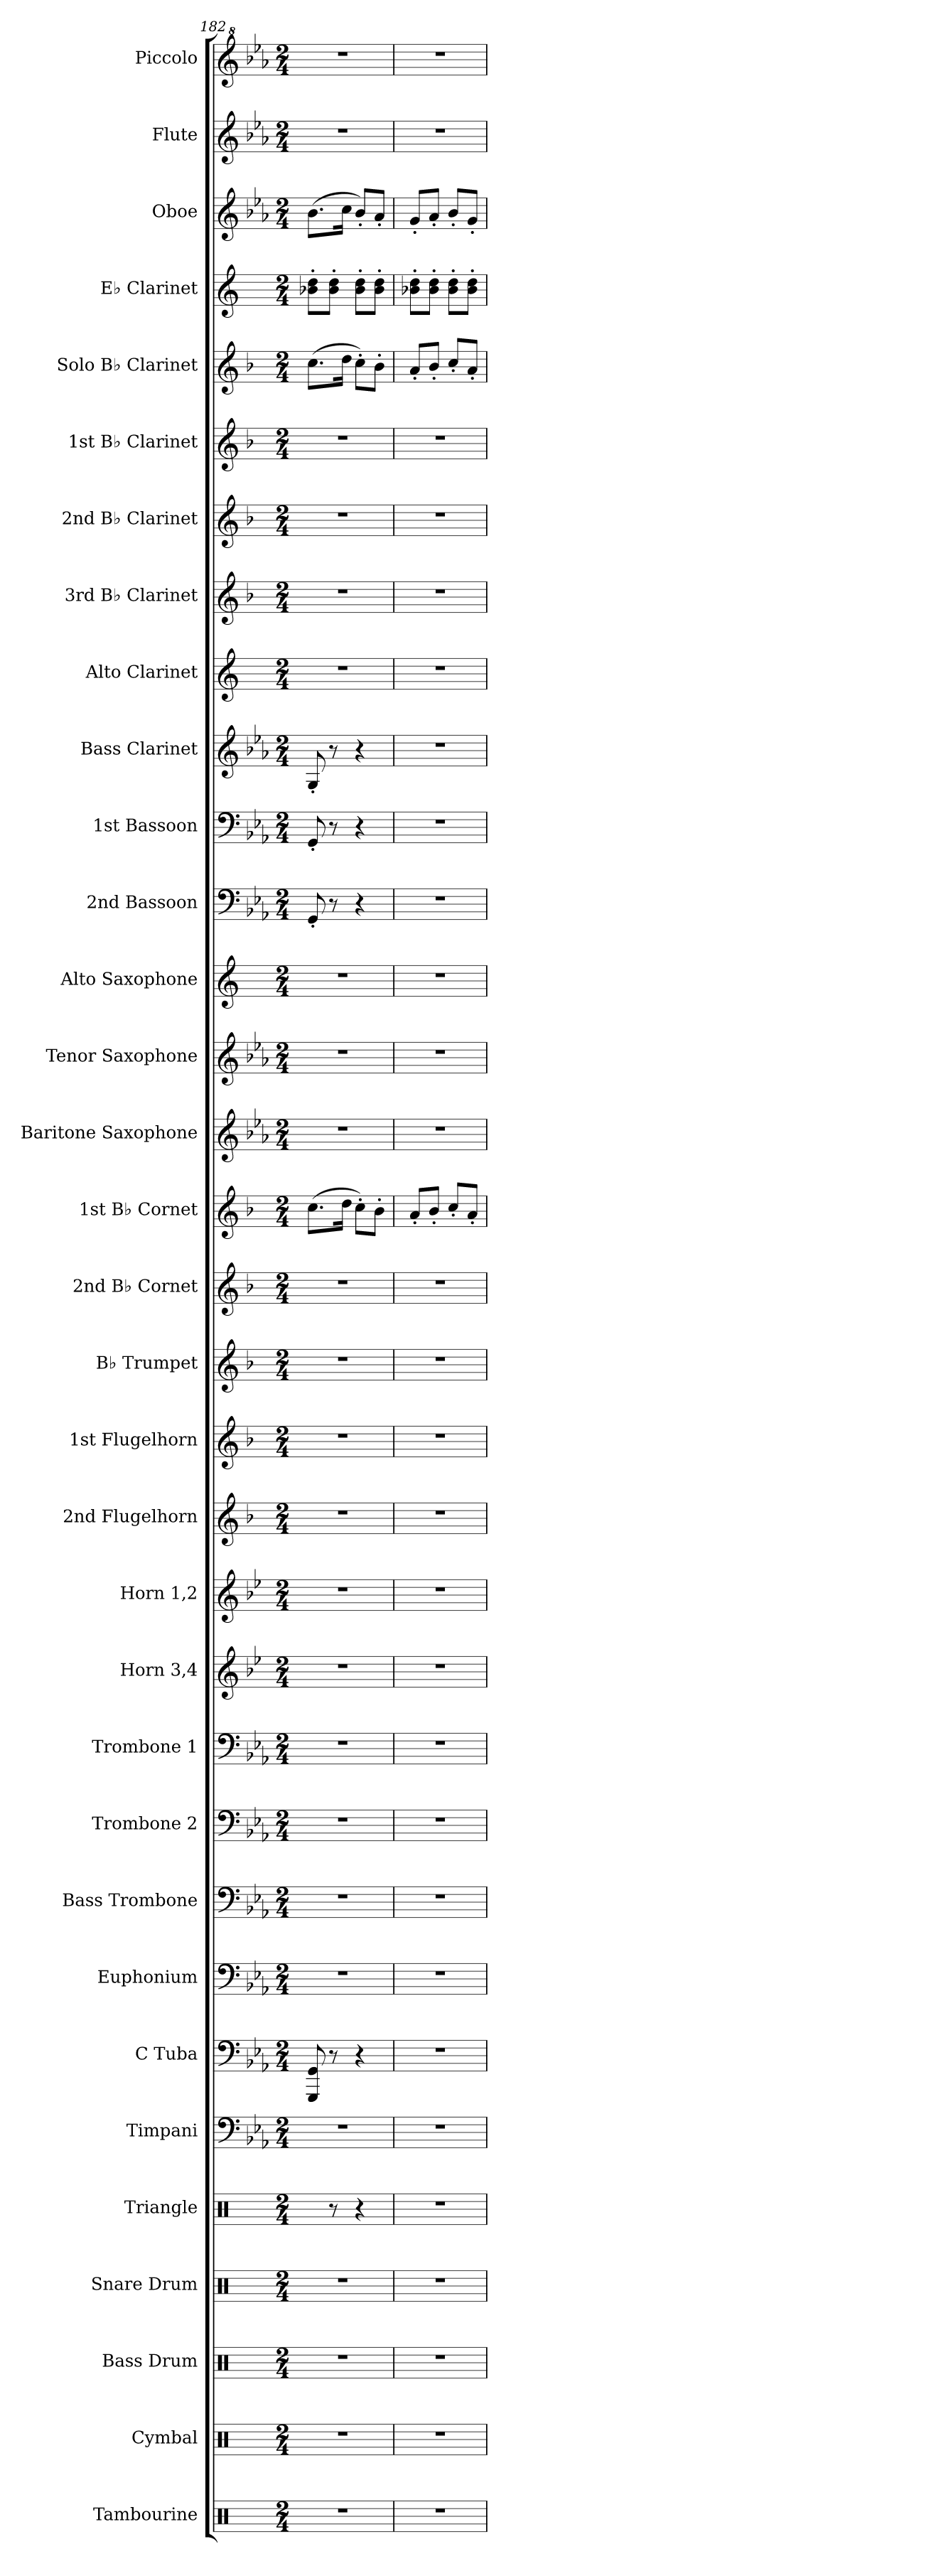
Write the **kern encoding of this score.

**kern	**kern	**kern	**kern	**kern	**kern	**kern	**kern	**kern	**kern	**kern	**kern	**kern	**kern	**kern	**kern	**kern	**kern	**kern	**kern	**kern	**kern	**kern	**kern	**kern	**kern	**kern	**kern	**kern	**kern	**kern	**kern	**kern
*part33	*part32	*part31	*part30	*part29	*part28	*part27	*part26	*part25	*part24	*part23	*part22	*part21	*part20	*part19	*part18	*part17	*part16	*part15	*part14	*part13	*part12	*part11	*part10	*part9	*part8	*part7	*part6	*part5	*part4	*part3	*part2	*part1
*staff33	*staff32	*staff31	*staff30	*staff29	*staff28	*staff27	*staff26	*staff25	*staff24	*staff23	*staff22	*staff21	*staff20	*staff19	*staff18	*staff17	*staff16	*staff15	*staff14	*staff13	*staff12	*staff11	*staff10	*staff9	*staff8	*staff7	*staff6	*staff5	*staff4	*staff3	*staff2	*staff1
*I"Tambourine	*I"Cymbal	*I"Bass Drum	*I"Snare Drum	*I"Triangle	*I"Timpani	*I"C Tuba	*I"Euphonium	*I"Bass Trombone	*I"Trombone 2	*I"Trombone 1	*I"Horn 3,4	*I"Horn 1,2	*I"2nd Flugelhorn	*I"1st Flugelhorn	*I"B♭ Trumpet	*I"2nd B♭ Cornet	*I"1st B♭ Cornet	*I"Baritone Saxophone	*I"Tenor Saxophone	*I"Alto Saxophone	*I"2nd Bassoon	*I"1st Bassoon	*I"Bass Clarinet	*I"Alto Clarinet	*I"3rd B♭ Clarinet	*I"2nd B♭ Clarinet	*I"1st B♭ Clarinet	*I"Solo B♭ Clarinet	*I"E♭ Clarinet	*I"Oboe	*I"Flute	*I"Piccolo
*I'Tamb.	*I'Cym.	*I'B. Dr.	*I'Sn. Dr.	*I'Trgl.	*I'Timp.	*I'C Tu.	*I'Eu.	*I'B. Trb.	*I'Trb. 2	*I'Trb. 1	*I'Hn. 3,4	*I'Hn. 1,2	*I'2nd Flghn.	*I'1st Flghn.	*I'B♭ Tpt.	*I'2nd B♭ Cnt.	*I'1st B♭ Cnt.	*I'Bar. Sax.	*I'T. Sax.	*I'A. Sax.	*I'2nd Bsn.	*I'1st Bsn.	*I'B. Cl.	*I'A. Cl.	*I'3rd B♭ Cl.	*I'2nd B♭ Cl.	*I'1st B♭ Cl.	*I'Solo B♭ Cl.	*I'E♭ Cl.	*I'Ob.	*I'Fl.	*I'Picc.
*clefX	*clefX	*clefX	*clefX	*clefX	*clefF4	*clefF4	*clefF4	*clefF4	*clefF4	*clefF4	*clefG2	*clefG2	*clefG2	*clefG2	*clefG2	*clefG2	*clefG2	*clefG2	*clefG2	*clefG2	*clefF4	*clefF4	*clefG2	*clefG2	*clefG2	*clefG2	*clefG2	*clefG2	*clefG2	*clefG2	*clefG2	*clefG^2
*	*	*	*	*	*	*	*	*	*	*	*ITrd4c7	*ITrd4c7	*ITrd1c2	*ITrd1c2	*ITrd1c2	*ITrd1c2	*ITrd1c2	*ITrd12c21	*ITrd8c14	*ITrd5c9	*	*	*ITrd8c14	*ITrd5c9	*ITrd1c2	*ITrd1c2	*ITrd1c2	*ITrd1c2	*ITrd-2c-3	*	*	*ITrd-7c-12
*k[]	*k[]	*k[]	*k[]	*k[]	*k[b-e-a-]	*k[b-e-a-]	*k[b-e-a-]	*k[b-e-a-]	*k[b-e-a-]	*k[b-e-a-]	*k[b-e-a-]	*k[b-e-a-]	*k[b-e-a-]	*k[b-e-a-]	*k[b-e-a-]	*k[b-e-a-]	*k[b-e-a-]	*k[b-e-a-]	*k[b-e-a-]	*k[b-e-a-]	*k[b-e-a-]	*k[b-e-a-]	*k[b-e-a-]	*k[b-e-a-]	*k[b-e-a-]	*k[b-e-a-]	*k[b-e-a-]	*k[b-e-a-]	*k[b-e-a-]	*k[b-e-a-]	*k[b-e-a-]	*k[b-e-a-]
*C:	*C:	*C:	*C:	*C:	*E-:	*E-:	*E-:	*E-:	*E-:	*E-:	*E-:	*E-:	*E-:	*E-:	*E-:	*E-:	*E-:	*E-:	*E-:	*E-:	*E-:	*E-:	*E-:	*E-:	*E-:	*E-:	*E-:	*E-:	*E-:	*E-:	*E-:	*E-:
*M2/4	*M2/4	*M2/4	*M2/4	*M2/4	*M2/4	*M2/4	*M2/4	*M2/4	*M2/4	*M2/4	*M2/4	*M2/4	*M2/4	*M2/4	*M2/4	*M2/4	*M2/4	*M2/4	*M2/4	*M2/4	*M2/4	*M2/4	*M2/4	*M2/4	*M2/4	*M2/4	*M2/4	*M2/4	*M2/4	*M2/4	*M2/4	*M2/4
=182	=182	=182	=182	=182	=182	=182	=182	=182	=182	=182	=182	=182	=182	=182	=182	=182	=182	=182	=182	=182	=182	=182	=182	=182	=182	=182	=182	=182	=182	=182	=182	=182
2r	2r	2r	2r	8R\]	2r	8GGG/ 8GG/	2r	2r	2r	2r	2r	2r	2r	2r	2r	2r	(8.b-\L	2r	2r	2r	8GG'/	8GG'/	8GG'/	2r	2r	2r	2r	(8.b-\L	8dd-X\' 8ff\'L	(8.b-\L	2r	2r
.	.	.	.	8r	.	8r	.	.	.	.	.	.	.	.	.	.	.	.	.	.	8r	8r	8r	.	.	.	.	.	8dd-\' 8ff\'J	.	.	.
.	.	.	.	.	.	.	.	.	.	.	.	.	.	.	.	.	16cc\Jk	.	.	.	.	.	.	.	.	.	.	16cc\Jk	.	16cc\Jk	.	.
.	.	.	.	4r	.	4r	.	.	.	.	.	.	.	.	.	.	8b-'\L)	.	.	.	4r	4r	4r	.	.	.	.	8b-'\L)	8dd-\' 8ff\'L	8b-'/L)	.	.
.	.	.	.	.	.	.	.	.	.	.	.	.	.	.	.	.	8a-'\J	.	.	.	.	.	.	.	.	.	.	8a-'\J	8dd-\' 8ff\'J	8a-'/J	.	.
=183	=183	=183	=183	=183	=183	=183	=183	=183	=183	=183	=183	=183	=183	=183	=183	=183	=183	=183	=183	=183	=183	=183	=183	=183	=183	=183	=183	=183	=183	=183	=183	=183
2r	2r	2r	2r	2r	2r	2r	2r	2r	2r	2r	2r	2r	2r	2r	2r	2r	8g'/L	2r	2r	2r	2r	2r	2r	2r	2r	2r	2r	8g'/L	8dd-X\' 8ff\'L	8g'/L	2r	2r
.	.	.	.	.	.	.	.	.	.	.	.	.	.	.	.	.	8a-'/J	.	.	.	.	.	.	.	.	.	.	8a-'/J	8dd-\' 8ff\'J	8a-'/J	.	.
.	.	.	.	.	.	.	.	.	.	.	.	.	.	.	.	.	8b-'/L	.	.	.	.	.	.	.	.	.	.	8b-'/L	8dd-\' 8ff\'L	8b-'/L	.	.
.	.	.	.	.	.	.	.	.	.	.	.	.	.	.	.	.	8g'/J	.	.	.	.	.	.	.	.	.	.	8g'/J	8dd-\' 8ff\'J	8g'/J	.	.
=	=	=	=	=	=	=	=	=	=	=	=	=	=	=	=	=	=	=	=	=	=	=	=	=	=	=	=	=	=	=	=	=
*-	*-	*-	*-	*-	*-	*-	*-	*-	*-	*-	*-	*-	*-	*-	*-	*-	*-	*-	*-	*-	*-	*-	*-	*-	*-	*-	*-	*-	*-	*-	*-	*-
